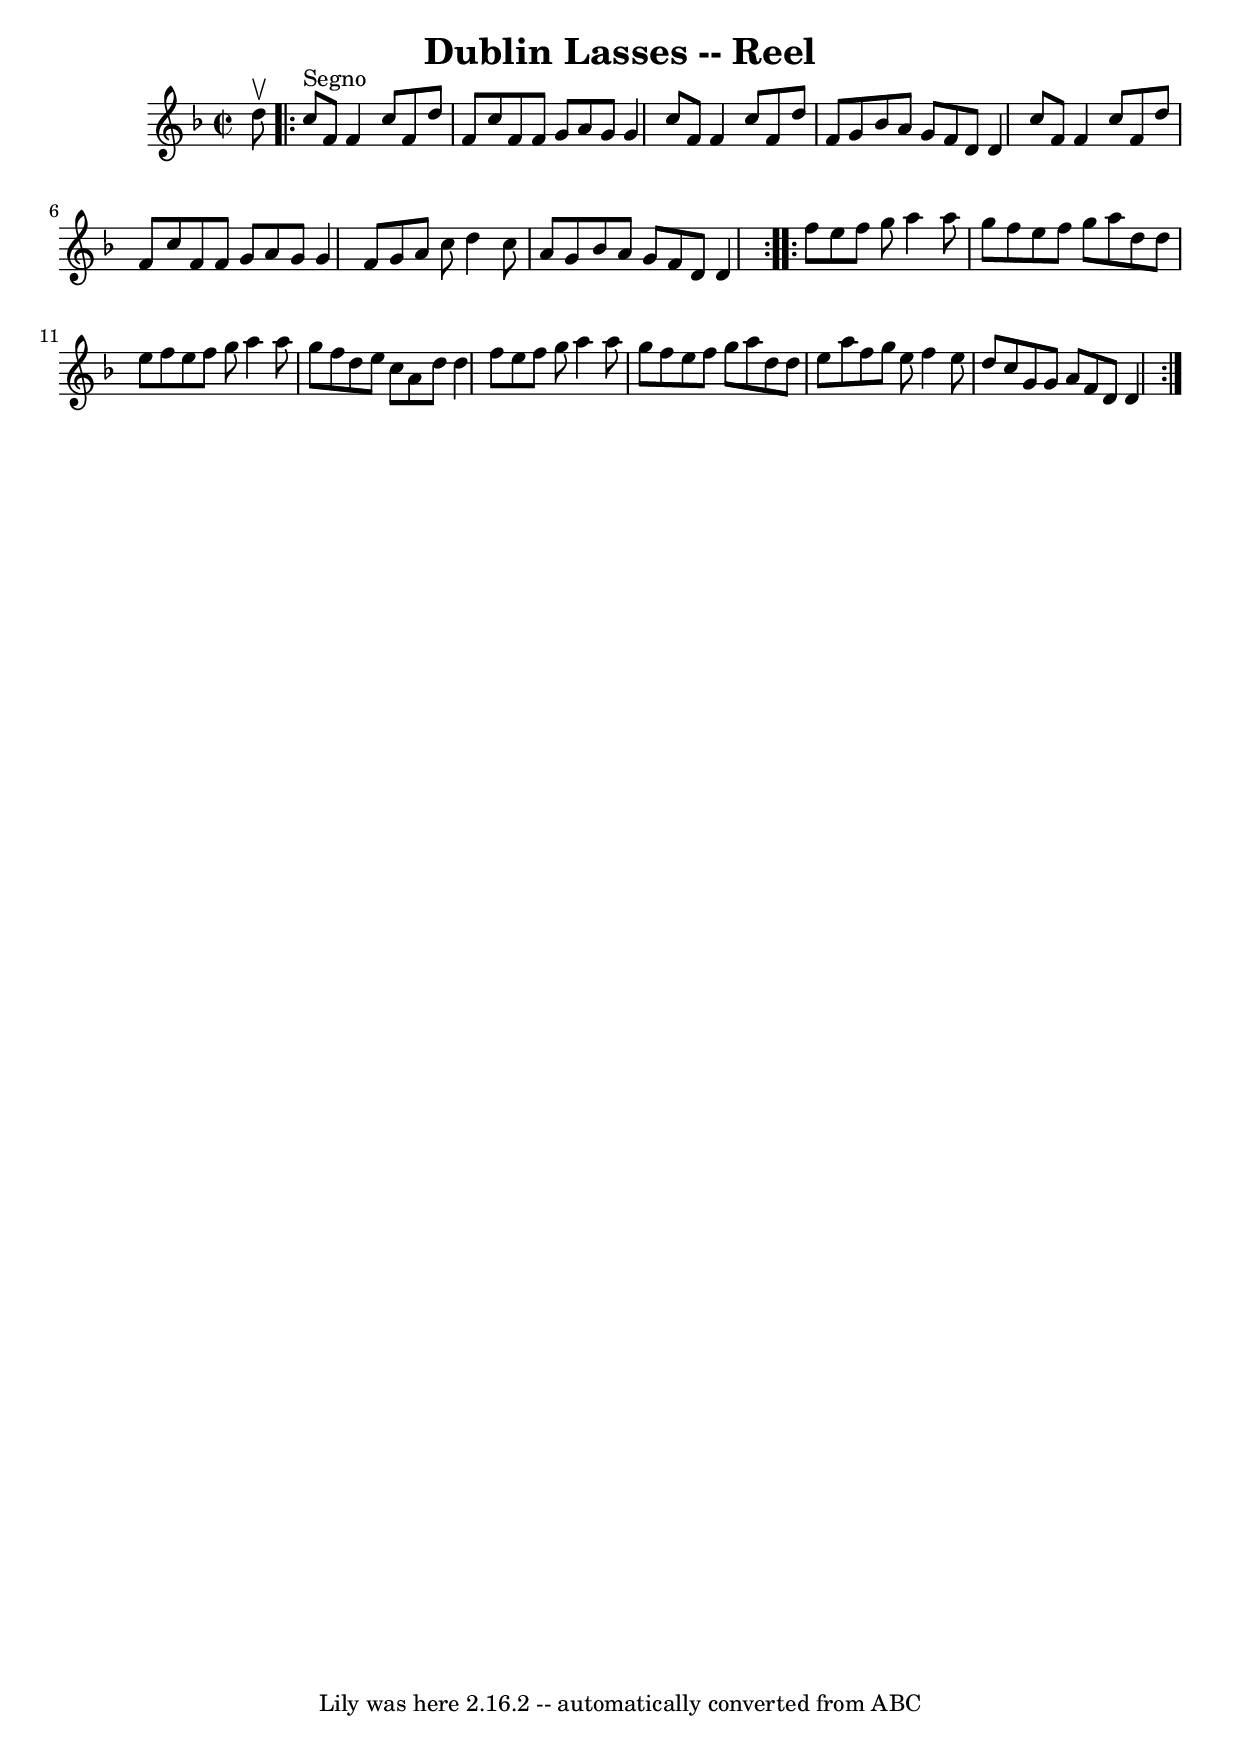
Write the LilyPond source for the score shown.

\version "2.16.2"
\include "Mammoth.ily"
\header {
  %% book = "Ryan's Mammoth Collection"
  crossRefNumber = "1"
  footnotes = ""
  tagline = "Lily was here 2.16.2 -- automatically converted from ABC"
  title = "Dublin Lasses -- Reel"

}
voicedefault =  {


  \override Staff.TimeSignature #'style = #'C
  \time 2/2 
  \key f \major d''8^\upbow   
  \repeat volta 2 {
    c''8^"Segno"   
    f'8 f'4 c''8 f'8 d''8 f'8  |
    c''8 f'8 f'8 g'8  
    a'8 g'8 g'4  |
    c''8 f'8 f'4 c''8 f'8 d''8    
    f'8  |
    g'8 bes'8 a'8 g'8 f'8 d'8 d'4  |
    
    c''8 f'8 f'4 c''8 f'8 d''8 f'8  |
    c''8 f'8 f'8 
    g'8 a'8 g'8 g'4  |
    f'8 g'8 a'8 c''8 d''4    
    c''8 a'8  |
    g'8 bes'8 a'8 g'8 f'8 d'8 d'4  

  } 
  \repeat volta 2 {
    f''8 e''8 f''8 g''8 a''4 a''8 g''8  
    |
    f''8 e''8 f''8 g''8 a''8 d''8 d''8 e''8  
    |
    f''8 e''8 f''8 g''8 a''4 a''8 g''8  |
    
    f''8 d''8 e''8 c''8 a'8 d''8 d''4  |
    f''8 e''8  
    f''8 g''8 a''4 a''8 g''8  |
    f''8 e''8 f''8 g''8 
    a''8 d''8 d''8 e''8  |
    a''8 f''8 g''8 e''8    
    f''4 e''8 d''8  |
    c''8 g'8 g'8 a'8 f'8 d'8 d'4 
    
  }

}

\score{
  <<

    \context Staff="default"
    {
      \voicedefault 
      
    }

  >>
  \layout {
    
  }
  \midi {
  }

}
